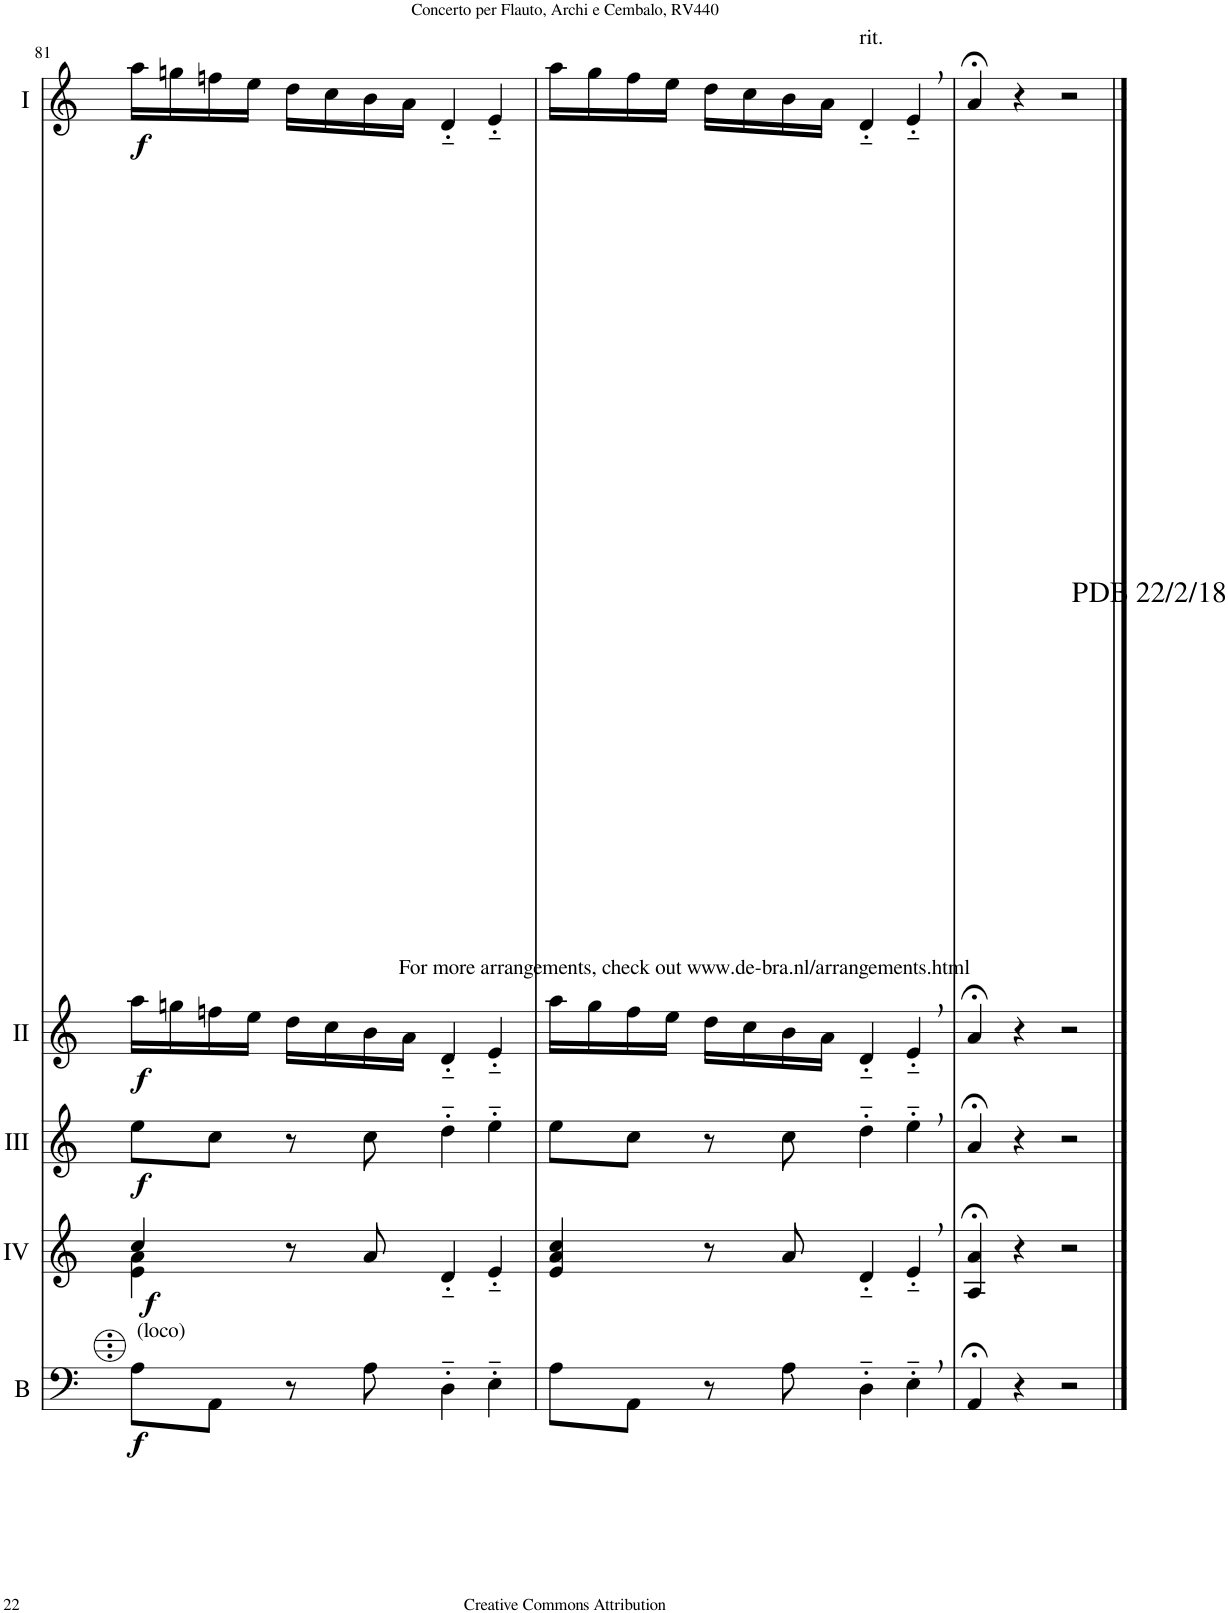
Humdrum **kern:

**kern	**dynam	**kern	**dynam	**kern	**dynam	**kern	**dynam	**kern	**dynam
*part5	*part5	*part4	*part4	*part3	*part3	*part2	*part2	*part1	*part1
*staff5	*staff5	*staff4	*staff4	*staff3	*staff3	*staff2	*staff2	*staff1	*staff1
*I"Basson	*	*I"Acc. 4	*	*I"Acc. 3	*	*I"Acc. 2	*	*I"Acc. 1	*
*I'B	*	*	*	*	*	*	*	*	*
!!LO:PB:g=z
*clefF4	*	*clefG2	*	*clefG2	*	*clefG2	*	*clefG2	*
*Trd7c12	*	*	*	*Trd7c12	*	*	*	*	*
*k[]	*	*k[]	*	*k[]	*	*k[]	*	*k[]	*
*M4/4	*	*M4/4	*	*M4/4	*	*M4/4	*	*M4/4	*
*met(c)	*	*met(c)	*	*met(c)	*	*met(c)	*	*met(c)	*
=81	=81	=81	=81	=81	=81	=81	=81	=81	=81
*	*	*^	*	*	*	*	*	*	*
!LO:TX:a:t=(loco)	!	!	!	!	!	!	!	!	!	!
!	!LO:DY:b	!	!	!LO:DY:b	!	!LO:DY:b	!	!LO:DY:b	!	!LO:DY:b
8A\L	f	4cc/	4e\ 4a\	f	8ee\L	f	16aa\LL	f	16aa\LL	f
.	.	.	.	.	.	.	16ggn\	.	16ggn\	.
8AA\J	.	.	.	.	8cc\J	.	16ffn\	.	16ffn\	.
.	.	.	.	.	.	.	16ee\JJ	.	16ee\JJ	.
8r	.	8r	2.ryy	.	8r	.	16dd\LL	.	16dd\LL	.
.	.	.	.	.	.	.	16cc\	.	16cc\	.
8A\	.	8a/	.	.	8cc\	.	16b\	.	16b\	.
.	.	.	.	.	.	.	16a\JJ	.	16a\JJ	.
4D'~\	.	4d'~/	.	.	4dd'~\	.	4d'~/	.	4d'~/	.
4E'~\	.	4e'~/	.	.	4ee'~\	.	4e'~/	.	4e'~/	.
*	*	*v	*v	*	*	*	*	*	*	*
=82	=82	=82	=82	=82	=82	=82	=82	=82	=82
8A\L	.	4e/ 4a/ 4cc/	.	8ee\L	.	16aa\LL	.	16aa\LL	.
.	.	.	.	.	.	16gg\	.	16gg\	.
8AA\J	.	.	.	8cc\J	.	16ff\	.	16ff\	.
.	.	.	.	.	.	16ee\JJ	.	16ee\JJ	.
8r	.	8r	.	8r	.	16dd\LL	.	16dd\LL	.
.	.	.	.	.	.	16cc\	.	16cc\	.
8A\	.	8a/	.	8cc\	.	16b\	.	16b\	.
.	.	.	.	.	.	16a\JJ	.	16a\JJ	.
!	!	!	!	!	!	!	!	!LO:TX:a:t=rit.	!
4D'~\	.	4d'~/	.	4dd'~\	.	4d'~/	.	4d'~/	.
4E'~,\	.	4e'~,/	.	4ee'~,\	.	4e'~,/	.	4e'~,/	.
=83	=83	=83	=83	=83	=83	=83	=83	=83	=83
!	!	!	!	!	!	!	!	!LO:TX:b:t=PDB 22/2/18	!
!	!	!	!	!	!	!	!	!LO:TX:b:t=For more arrangements, check out www.de-bra.nl/arrangements.html	!
4AA;</	.	4A/;< 4a/;<	.	4a;</	.	4a;</	.	4a;</	.
4r	.	4r	.	4r	.	4r	.	4r	.
2r	.	2r	.	2r	.	2r	.	2r	.
==	==	==	==	==	==	==	==	==	==
*-	*-	*-	*-	*-	*-	*-	*-	*-	*-
